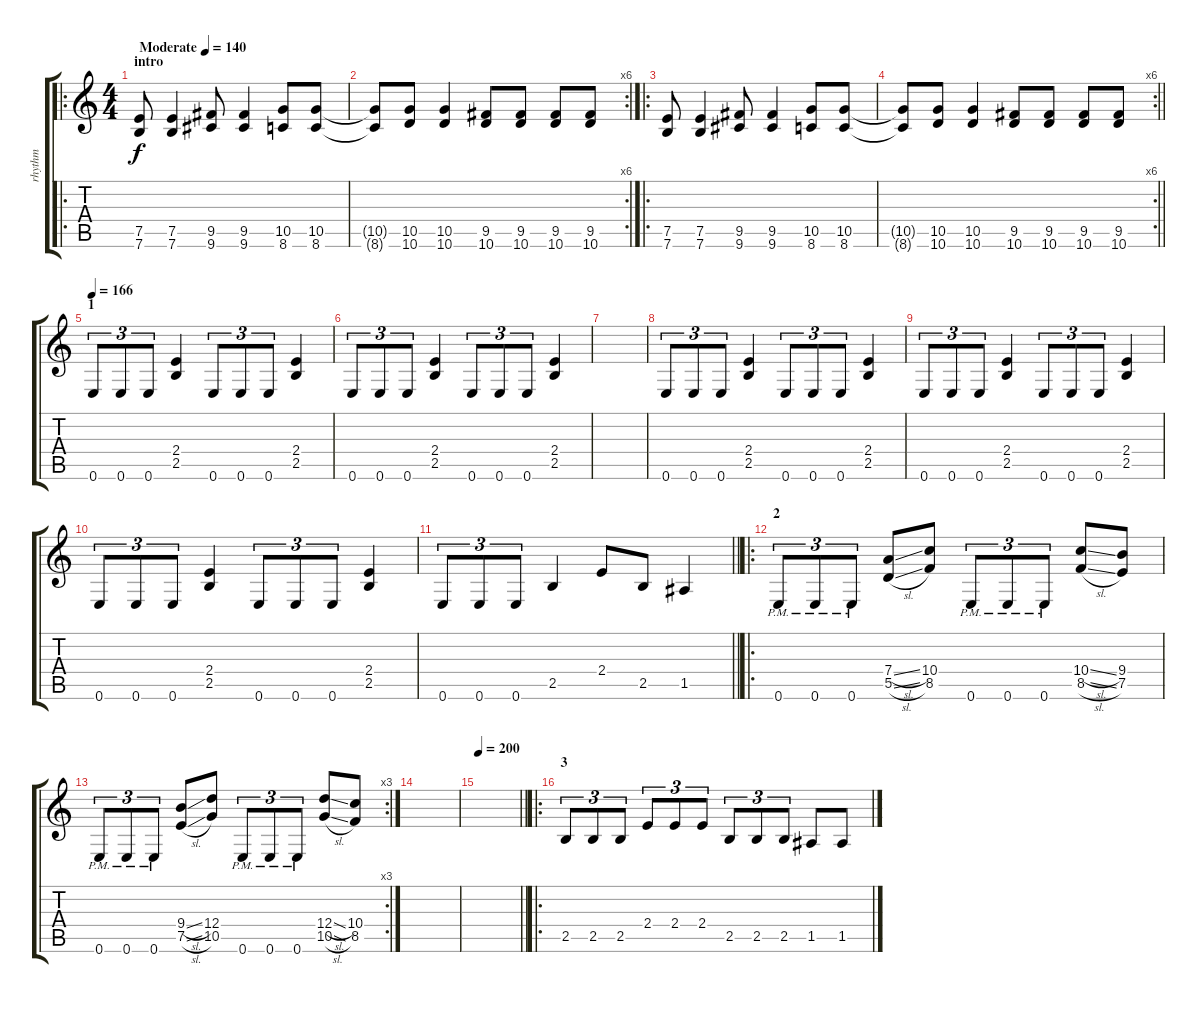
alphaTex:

\track ("rhythm" "rhythm") {instrument distortionguitar}
\staff {score tabs}
\tuning (E4 B3 G3 D3 A2 E2) {hide}
\ro
\ts (4 4)
\section ("" "intro")
\tempo (140 "Moderate")
\clef g2
\ks c
(7.5 7.6).8{dy f instrument distortionguitar} (7.5 7.6).4 (9.5 9.6).8 (9.5 9.6).4 (10.5 8.6).8 (10.5 8.6).8 |
\rc 6
(10.5{t} 8.6{t}).8 (10.5 10.6).8 (10.5 10.6).4 (9.5 10.6).8 (9.5 10.6).8 (9.5 10.6).8 (9.5 10.6).8 |
\ro
(7.5 7.6).8 (7.5 7.6).4 (9.5 9.6).8 (9.5 9.6).4 (10.5 8.6).8 (10.5 8.6).8 |
\rc 6
\barLineRight lightlight
(10.5{t} 8.6{t}).8 (10.5 10.6).8 (10.5 10.6).4 (9.5 10.6).8 (9.5 10.6).8 (9.5 10.6).8 (9.5 10.6).8 |
\section ("" "1")
\tempo 166
0.6.8{tu (3 2)} 0.6.8{tu (3 2)} 0.6.8{tu (3 2)} (2.4 2.5).4 0.6.8{tu (3 2)} 0.6.8{tu (3 2)} 0.6.8{tu (3 2)} (2.4 2.5).4 |
0.6.8{tu (3 2)} 0.6.8{tu (3 2)} 0.6.8{tu (3 2)} (2.4 2.5).4 0.6.8{tu (3 2)} 0.6.8{tu (3 2)} 0.6.8{tu (3 2)} (2.4 2.5).4 |
|
0.6.8{tu (3 2)} 0.6.8{tu (3 2)} 0.6.8{tu (3 2)} (2.4 2.5).4 0.6.8{tu (3 2)} 0.6.8{tu (3 2)} 0.6.8{tu (3 2)} (2.4 2.5).4 |
0.6.8{tu (3 2)} 0.6.8{tu (3 2)} 0.6.8{tu (3 2)} (2.4 2.5).4 0.6.8{tu (3 2)} 0.6.8{tu (3 2)} 0.6.8{tu (3 2)} (2.4 2.5).4 |
0.6.8{tu (3 2)} 0.6.8{tu (3 2)} 0.6.8{tu (3 2)} (2.4 2.5).4 0.6.8{tu (3 2)} 0.6.8{tu (3 2)} 0.6.8{tu (3 2)} (2.4 2.5).4 |
\barLineRight lightlight
0.6.8{tu (3 2)} 0.6.8{tu (3 2)} 0.6.8{tu (3 2)} 2.5.4 2.4.8 2.5.8 1.5.4 |
\ro
\section ("" "2")
0.6{pm}.8{tu (3 2)} 0.6{pm}.8{tu (3 2)} 0.6{pm}.8{tu (3 2)} (7.4{sl} 5.5{sl}).8 (10.4 8.5).8 0.6{pm}.8{tu (3 2)} 0.6{pm}.8{tu (3 2)} 0.6{pm}.8{tu (3 2)} (10.4{sl} 8.5{sl}).8 (9.4 7.5).8 |
\rc 3
0.6{pm}.8{tu (3 2)} 0.6{pm}.8{tu (3 2)} 0.6{pm}.8{tu (3 2)} (9.4{sl} 7.5{sl}).8 (12.4 10.5).8 0.6{pm}.8{tu (3 2)} 0.6{pm}.8{tu (3 2)} 0.6{pm}.8{tu (3 2)} (12.4{sl} 10.5{sl}).8 (10.4 8.5).8 |
|
\tempo 200
\barLineRight lightlight
|
\ro
\section ("" "3")
2.5.8{tu (3 2)} 2.5.8{tu (3 2)} 2.5.8{tu (3 2)} 2.4.8{tu (3 2)} 2.4.8{tu (3 2)} 2.4.8{tu (3 2)} 2.5.8{tu (3 2)} 2.5.8{tu (3 2)} 2.5.8{tu (3 2)} 1.5.8 1.5.8
